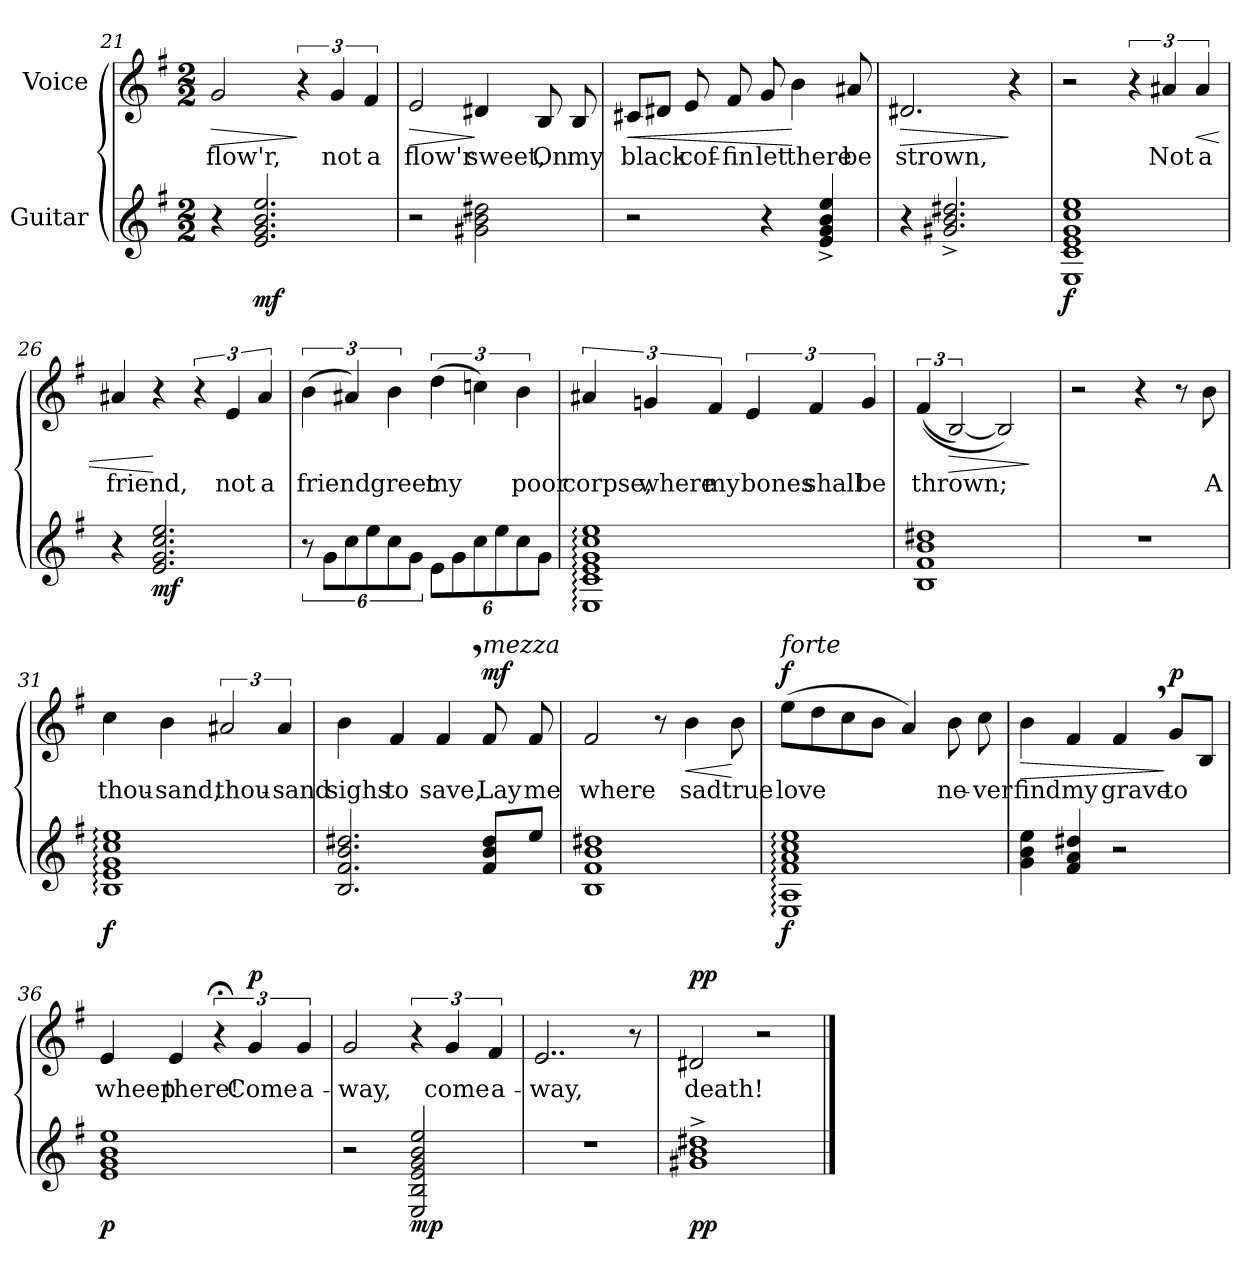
**kern	**dynam	**kern	**text	**dynam
*part2	*part2	*part1	*part1	*part1
*staff2	*staff2	*staff1	*staff1	*staff1
*I"Guitar	*	*I"Voice	*	*
*clefG2	*	*clefG2	*	*
*k[f#]	*	*k[f#]	*	*
*M2/2	*	*M2/2	*	*
=21	=21	=21	=21	=21
!	!	!	!LO:LY:b	!LO:HP:b
4r	.	2g/	flow'r,	>
!	!LO:DY:b	!	!	!
2.e/ 2.g/ 2.b/ 2.ee/	mf	.	.	.
.	.	6r	.	]
!	!	!	!LO:LY:b	!
.	.	6g/	not	.
!	!	!	!LO:LY:b	!
.	.	6f#/	a	.
=22	=22	=22	=22	=22
!	!	!	!LO:LY:b	!LO:HP:b
2r	.	2e/	flow'r	>
!	!	!	!LO:LY:b	!
2g#X\ 2b\ 2dd#X\	.	4d#X/	sweet,	]
!	!	!	!LO:LY:b	!
.	.	8B/	On	.
!	!	!	!LO:LY:b	!
.	.	8B/	my	.
=23	=23	=23	=23	=23
!	!	!	!LO:LY:b	!LO:HP:b
2r	.	8c#X/L	black	<
.	.	8d#X/J	.	.
!	!	!	!LO:LY:b	!
.	.	8e/	cof-	.
!	!	!	!LO:LY:b	!
.	.	8f#/	-fin	.
!	!	!	!LO:LY:b	!
4r	.	8g/	let	.
!	!	!	!LO:LY:b	!
.	.	4b\	there	[
4e/^ 4g/^ 4b/^ 4ee/^	.	.	.	.
!	!	!	!LO:LY:b	!
.	.	8a#X/	be	.
=24	=24	=24	=24	=24
!	!	!	!LO:LY:b	!LO:HP:b
4r	.	2.d#X/	strown,	>
2.g#X/^ 2.b/^ 2.dd#X/^	.	.	.	.
.	.	4r	.	]
!!LO:LB:g=z
=25	=25	=25	=25	=25
!	!LO:DY:b	!	!	!
1E 1c 1e 1g 1cc 1ee	f	2r	.	.
.	.	6r	.	.
!	!	!	!LO:LY:b	!
.	.	6a#X/	Not	.
!	!	!	!LO:LY:b	!LO:HP:b
.	.	6a#/	a	<
=26	=26	=26	=26	=26
!	!	!	!LO:LY:b	!
4r	.	4a#X/	friend,	.
!	!LO:DY:b	!	!	!
2.e/ 2.g/ 2.cc/ 2.ee/	mf	4r	.	[
.	.	6r	.	.
!	!	!	!LO:LY:b	!
.	.	6e/	not	.
!	!	!	!LO:LY:b	!
.	.	6a#/	a	.
=27	=27	=27	=27	=27
!	!	!	!LO:LY:b	!
12r	.	(<6b\	friend	.
12g\L	.	.	.	.
12cc\	.	6a#X/)	.	.
12ee\	.	.	.	.
!	!	!	!LO:LY:b	!
12cc\	.	6b\	greet	.
12g\J	.	.	.	.
!	!	!	!LO:LY:b	!
12e\L	.	(>6dd\	my	.
12g\	.	.	.	.
12cc\	.	6ccn\)	.	.
12ee\	.	.	.	.
!	!	!	!LO:LY:b	!
12cc\	.	6b\	poor	.
12g\J	.	.	.	.
=28	=28	=28	=28	=28
!	!	!	!LO:LY:b	!
1E: 1c: 1e: 1g: 1cc: 1ee:	.	6a#X/	corpse,	.
!	!	!	!LO:LY:b	!
.	.	6gn/	where	.
!	!	!	!LO:LY:b	!
.	.	6f#/	my	.
!	!	!	!LO:LY:b	!
.	.	6e/	bones	.
!	!	!	!LO:LY:b	!
.	.	6f#/	shall	.
!	!	!	!LO:LY:b	!
.	.	6g/	be	.
!!LO:LB:g=z
=29	=29	=29	=29	=29
!	!	!	!LO:LY:b	!
1B 1f# 1b 1dd#X	.	(<(>6f#/	thrown;	.
!	!	!	!	!LO:HP:b
.	.	[3B/)	.	>
.	.	2B/])	.	.
.	.	.	.	]
=30	=30	=30	=30	=30
1r	.	2r	.	.
.	.	4r	.	.
.	.	8r	.	.
!	!	!	!LO:LY:b	!
.	.	8b\	A	.
=31	=31	=31	=31	=31
!	!LO:DY:b	!	!LO:LY:b	!
1B: 1e: 1g: 1cc: 1ee:	f	4cc\	thou-	.
!	!	!	!LO:LY:b	!
.	.	4b\	-sand,	.
!	!	!	!LO:LY:b	!
.	.	3a#X/	thou-	.
!	!	!	!LO:LY:b	!
.	.	6a#/	-sand	.
=32	=32	=32	=32	=32
!	!	!	!LO:LY:b	!
2.B/ 2.f#/ 2.b/ 2.dd#X/	.	4b\	sighs	.
!	!	!	!LO:LY:b	!
.	.	4f#/	to	.
!	!	!	!LO:LY:b	!
.	.	4f#,/	save,	.
!	!	!LO:TX:a:i:t=mezza	!	!
!	!	!	!LO:LY:b	!LO:DY:a
8f#/ 8b/ 8dd#/L	.	8f#/	Lay	mf
!	!	!	!LO:LY:b	!
8ee/J	.	8f#/	me	.
=33	=33	=33	=33	=33
!	!	!	!LO:LY:b	!
1B 1f# 1b 1dd#X	.	2f#/	where	.
.	.	8r	.	.
!	!	!	!LO:LY:b	!LO:HP:b
.	.	4b\	sad	<
!	!	!	!LO:LY:b	!
.	.	8b\	true	[
!!LO:LB:g=z
=34	=34	=34	=34	=34
!	!	!LO:TX:a:i:t=forte	!	!
!	!LO:DY:b	!	!LO:LY:b	!LO:DY:a
1E: 1A: 1f#: 1a: 1cc: 1ee:	f	(>8ee\L	love	f
.	.	8dd\	.	.
.	.	8cc\	.	.
.	.	8b\J	.	.
.	.	4a/)	.	.
!	!	!	!LO:LY:b	!
.	.	8b\	ne-	.
!	!	!	!LO:LY:b	!
.	.	8cc\	-ver	.
=35	=35	=35	=35	=35
!	!	!	!LO:LY:b	!LO:HP:b
4g\ 4b\ 4ee\	.	4b\	find	>
!	!	!	!LO:LY:b	!
4f#/ 4a/ 4dd#X/	.	4f#/	my	.
!	!	!	!LO:LY:b	!
2r	.	4f#,/	grave	.
!	!	!	!LO:LY:b	!LO:DY:n=1:a
.	.	8g/L	to	] p
.	.	8B/J	.	.
=36	=36	=36	=36	=36
!	!LO:DY:b	!	!LO:LY:b	!
1e 1g 1b 1ee	p	4e/	wheep	.
!	!	!	!LO:LY:b	!
.	.	4e/	there!	.
.	.	6r;<	.	.
!	!	!	!LO:LY:b	!LO:DY:a
.	.	6g/	Come	p
!	!	!	!LO:LY:b	!
.	.	6g/	a-	.
=37	=37	=37	=37	=37
!	!	!	!LO:LY:b	!
2r	.	2g/	-way,	.
!	!LO:DY:b	!	!	!
2E/ 2B/ 2e/ 2g/ 2b/ 2ee/	mp	6r	.	.
!	!	!	!LO:LY:b	!
.	.	6g/	come	.
!	!	!	!LO:LY:b	!
.	.	6f#/	a-	.
=38	=38	=38	=38	=38
!	!	!	!LO:LY:b	!
1r	.	2..e/	-way,	.
.	.	8r	.	.
=39	=39	=39	=39	=39
!	!LO:DY:b	!	!LO:LY:b	!LO:DY:a
1g#X^ 1b^ 1dd#X^	pp	2d#X/	death!	pp
.	.	2r	.	.
==	==	==	==	==
*-	*-	*-	*-	*-
